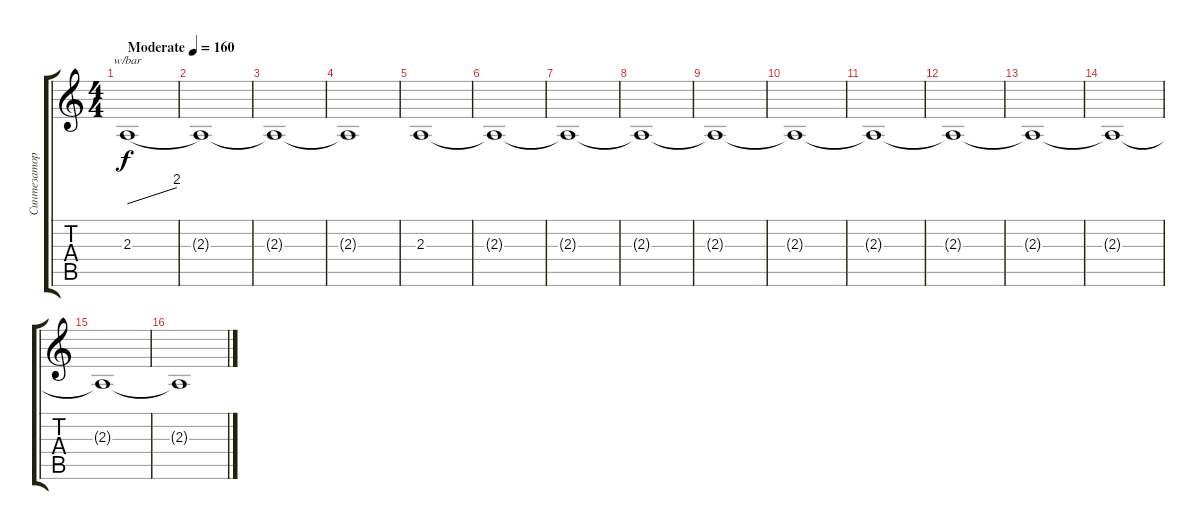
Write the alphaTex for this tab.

\track ("Синтезатор" "Синтезатор") {instrument helicopter}
\staff {score tabs}
\tuning (E4 B3 G3 D3 A2 E2) {hide}
\ts (4 4)
\tempo (160 "Moderate")
\clef g2
\ks c
2.3.1{tbe (dive default 0 0 60 8) dy f instrument helicopter} |
2.3{t}.1 |
2.3{t}.1 |
2.3{t}.1 |
2.3.1 |
2.3{t}.1 |
2.3{t}.1 |
2.3{t}.1 |
2.3{t}.1 |
2.3{t}.1 |
2.3{t}.1 |
2.3{t}.1 |
2.3{t}.1 |
2.3{t}.1 |
2.3{t}.1 |
2.3{t}.1
